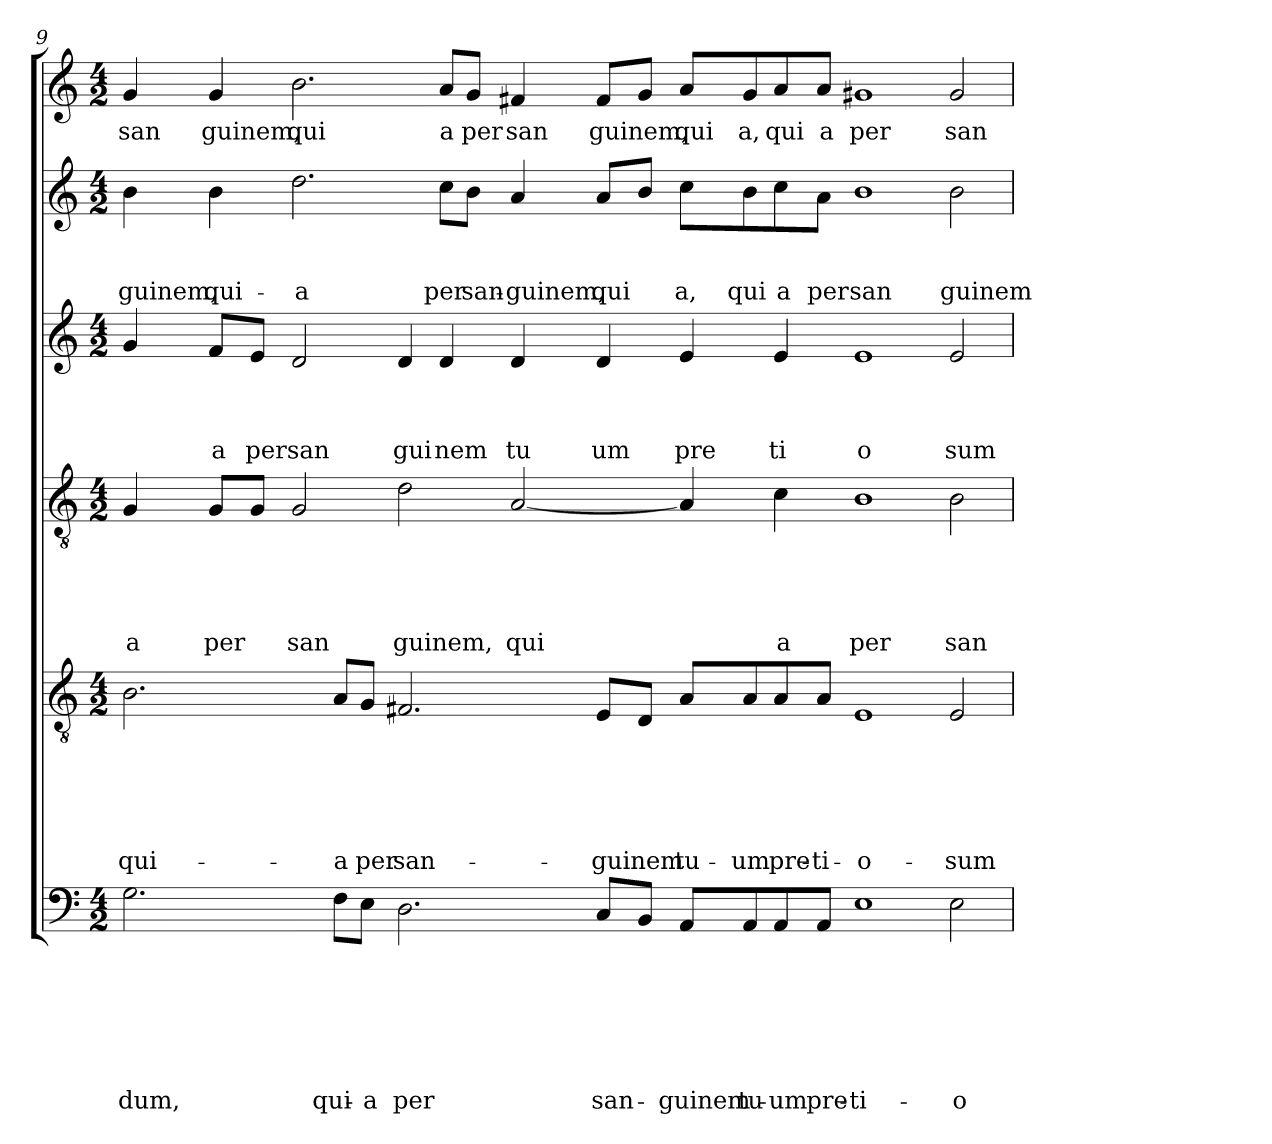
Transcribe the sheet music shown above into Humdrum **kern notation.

**kern	**text	**text	**text	**text	**text	**text	**text	**kern	**text	**text	**text	**text	**text	**text	**kern	**text	**text	**text	**text	**text	**kern	**text	**text	**text	**text	**kern	**text	**text	**text	**kern	**text
*part6	*part6	*part6	*part6	*part6	*part6	*part6	*part6	*part5	*part5	*part5	*part5	*part5	*part5	*part5	*part4	*part4	*part4	*part4	*part4	*part4	*part3	*part3	*part3	*part3	*part3	*part2	*part2	*part2	*part2	*part1	*part1
*staff6	*staff6	*staff6	*staff6	*staff6	*staff6	*staff6	*staff6	*staff5	*staff5	*staff5	*staff5	*staff5	*staff5	*staff5	*staff4	*staff4	*staff4	*staff4	*staff4	*staff4	*staff3	*staff3	*staff3	*staff3	*staff3	*staff2	*staff2	*staff2	*staff2	*staff1	*staff1
!!LO:PB:g=z
*clefF4	*	*	*	*	*	*	*	*clefGv2	*	*	*	*	*	*	*clefGv2	*	*	*	*	*	*clefG2	*	*	*	*	*clefG2	*	*	*	*clefG2	*
*k[]	*	*	*	*	*	*	*	*k[]	*	*	*	*	*	*	*k[]	*	*	*	*	*	*k[]	*	*	*	*	*k[]	*	*	*	*k[]	*
*C:	*	*	*	*	*	*	*	*C:	*	*	*	*	*	*	*C:	*	*	*	*	*	*C:	*	*	*	*	*C:	*	*	*	*C:	*
*M4/2	*	*	*	*	*	*	*	*M4/2	*	*	*	*	*	*	*M4/2	*	*	*	*	*	*M4/2	*	*	*	*	*M4/2	*	*	*	*M4/2	*
=9	=9	=9	=9	=9	=9	=9	=9	=9	=9	=9	=9	=9	=9	=9	=9	=9	=9	=9	=9	=9	=9	=9	=9	=9	=9	=9	=9	=9	=9	=9	=9
!	!	!	!	!	!	!	!LO:LY:b	!	!	!	!	!	!	!LO:LY:b	!	!	!	!	!	!LO:LY:b	!	!	!	!	!	!	!	!	!LO:LY:b	!	!LO:LY:b
2.G\	.	.	.	.	.	.	dum,	2.B\	.	.	.	.	.	qui-	4G/	.	.	.	.	a	4g/	.	.	.	.	4b\	.	.	guinem,	4g/	san
!	!	!	!	!	!	!	!	!	!	!	!	!	!	!	!	!	!	!	!	!LO:LY:b	!	!	!	!	!LO:LY:b	!	!	!	!LO:LY:b	!	!LO:LY:b
.	.	.	.	.	.	.	.	.	.	.	.	.	.	.	8G/L	.	.	.	.	per	8f/L	.	.	.	-a	4b\	.	.	qui-	4g/	guinem,
!	!	!	!	!	!	!	!	!	!	!	!	!	!	!	!	!	!	!	!	!	!	!	!	!	!LO:LY:b	!	!	!	!	!	!
.	.	.	.	.	.	.	.	.	.	.	.	.	.	.	8G/J	.	.	.	.	.	8e/J	.	.	.	per	.	.	.	.	.	.
!	!	!	!	!	!	!	!	!	!	!	!	!	!	!	!	!	!	!	!	!LO:LY:b	!	!	!	!	!LO:LY:b	!	!	!	!LO:LY:b	!	!LO:LY:b
.	.	.	.	.	.	.	.	.	.	.	.	.	.	.	2G/	.	.	.	.	san	2d/	.	.	.	san	2.dd\	.	.	-a	2.b\	qui
!	!	!	!	!	!	!	!LO:LY:b	!	!	!	!	!	!	!LO:LY:b	!	!	!	!	!	!	!	!	!	!	!	!	!	!	!	!	!
8F\L	.	.	.	.	.	.	qui-	8A/L	.	.	.	.	.	-a	.	.	.	.	.	.	.	.	.	.	.	.	.	.	.	.	.
!	!	!	!	!	!	!	!LO:LY:b	!	!	!	!	!	!	!LO:LY:b	!	!	!	!	!	!	!	!	!	!	!	!	!	!	!	!	!
8E\J	.	.	.	.	.	.	-a	8G/J	.	.	.	.	.	per	.	.	.	.	.	.	.	.	.	.	.	.	.	.	.	.	.
!	!	!	!	!	!	!	!LO:LY:b	!	!	!	!	!	!	!LO:LY:b	!	!	!	!	!	!LO:LY:b	!	!	!	!	!LO:LY:b	!	!	!	!	!	!
2.D\	.	.	.	.	.	.	per	2.F#X/	.	.	.	.	.	san-	2d\	.	.	.	.	guinem,	4d/	.	.	.	gui	.	.	.	.	.	.
!	!	!	!	!	!	!	!	!	!	!	!	!	!	!	!	!	!	!	!	!	!	!	!	!	!LO:LY:b	!	!	!	!LO:LY:b	!	!LO:LY:b
.	.	.	.	.	.	.	.	.	.	.	.	.	.	.	.	.	.	.	.	.	4d/	.	.	.	nem	8cc\L	.	.	per	8a/L	a
!	!	!	!	!	!	!	!	!	!	!	!	!	!	!	!	!	!	!	!	!	!	!	!	!	!	!	!	!	!LO:LY:b	!	!LO:LY:b
.	.	.	.	.	.	.	.	.	.	.	.	.	.	.	.	.	.	.	.	.	.	.	.	.	.	8b\J	.	.	san-	8g/J	per
!	!	!	!	!	!	!	!	!	!	!	!	!	!	!	!	!	!	!	!	!LO:LY:b	!	!	!	!	!LO:LY:b	!	!	!	!LO:LY:b	!	!LO:LY:b
.	.	.	.	.	.	.	.	.	.	.	.	.	.	.	[<2A/	.	.	.	.	qui	4d/	.	.	.	tu	4a/	.	.	-guinem,	4f#X/	san
!	!	!	!	!	!	!	!LO:LY:b	!	!	!	!	!	!	!LO:LY:b	!	!	!	!	!	!	!	!	!	!	!LO:LY:b	!	!	!	!LO:LY:b	!	!LO:LY:b
8C/L	.	.	.	.	.	.	san-	8E/L	.	.	.	.	.	-guinem	.	.	.	.	.	.	4d/	.	.	.	um	8a/L	.	.	qui	8f#/L	guinem,
8BB/J	.	.	.	.	.	.	.	8D/J	.	.	.	.	.	.	.	.	.	.	.	.	.	.	.	.	.	8b/J	.	.	.	8g/J	.
!	!	!	!	!	!	!	!LO:LY:b	!	!	!	!	!	!	!LO:LY:b	!	!	!	!	!	!	!	!	!	!	!LO:LY:b	!	!	!	!LO:LY:b	!	!LO:LY:b
8AA/L	.	.	.	.	.	.	-guinem	8A/L	.	.	.	.	.	tu-	4A/]	.	.	.	.	.	4e/	.	.	.	pre	8cc\L	.	.	a,	8a/L	qui
!	!	!	!	!	!	!	!LO:LY:b	!	!	!	!	!	!	!LO:LY:b	!	!	!	!	!	!	!	!	!	!	!	!	!	!	!LO:LY:b	!	!LO:LY:b
8AA/	.	.	.	.	.	.	tu-	8A/	.	.	.	.	.	-um	.	.	.	.	.	.	.	.	.	.	.	8b\	.	.	qui	8g/	a,
!	!	!	!	!	!	!	!LO:LY:b	!	!	!	!	!	!	!LO:LY:b	!	!	!	!	!	!LO:LY:b	!	!	!	!	!LO:LY:b	!	!	!	!LO:LY:b	!	!LO:LY:b
8AA/	.	.	.	.	.	.	-um	8A/	.	.	.	.	.	pre-	4c\	.	.	.	.	a	4e/	.	.	.	ti	8cc\	.	.	a	8a/	qui
!	!	!	!	!	!	!	!LO:LY:b	!	!	!	!	!	!	!LO:LY:b	!	!	!	!	!	!	!	!	!	!	!	!	!	!	!LO:LY:b	!	!LO:LY:b
8AA/J	.	.	.	.	.	.	pre-	8A/J	.	.	.	.	.	-ti-	.	.	.	.	.	.	.	.	.	.	.	8a\J	.	.	per	8a/J	a
!	!	!	!	!	!	!	!LO:LY:b	!	!	!	!	!	!	!LO:LY:b	!	!	!	!	!	!LO:LY:b	!	!	!	!	!LO:LY:b	!	!	!	!LO:LY:b	!	!LO:LY:b
1E	.	.	.	.	.	.	-ti-	1E	.	.	.	.	.	-o-	1B	.	.	.	.	per	1e	.	.	.	o	1b	.	.	san	1g#X	per
!	!	!	!	!	!	!	!LO:LY:b	!	!	!	!	!	!	!LO:LY:b	!	!	!	!	!	!LO:LY:b	!	!	!	!	!LO:LY:b	!	!	!	!LO:LY:b	!	!LO:LY:b
2E\	.	.	.	.	.	.	-o-	2E/	.	.	.	.	.	-sum	2B\	.	.	.	.	san-	2e/	.	.	.	sum	2b\	.	.	guinem	2g#/	san
=	=	=	=	=	=	=	=	=	=	=	=	=	=	=	=	=	=	=	=	=	=	=	=	=	=	=	=	=	=	=	=
*-	*-	*-	*-	*-	*-	*-	*-	*-	*-	*-	*-	*-	*-	*-	*-	*-	*-	*-	*-	*-	*-	*-	*-	*-	*-	*-	*-	*-	*-	*-	*-
